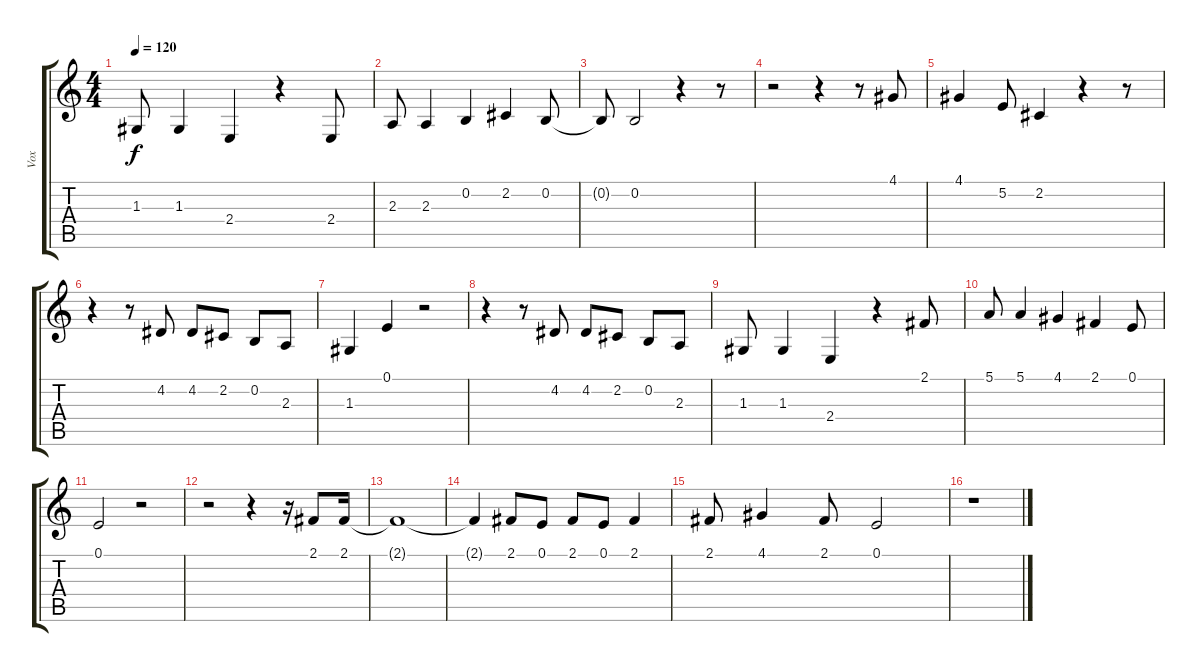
\track ("Vox" "Vox") {instrument drawbarorgan}
\staff {score tabs}
\tuning (E4 B3 G3 D3 A2 E2) {hide}
\ts (4 4)
\tempo 120
\clef g2
\ks c
1.3.8{dy f} 1.3.4 2.4.4 r.4 2.4.8 |
2.3.8 2.3.4 0.2.4 2.2.4 0.2.8 |
0.2{t}.8 0.2.2 r.4 r.8 |
r.2 r.4 r.8 4.1.8 |
4.1.4 5.2.8 2.2.4 r.4 r.8 |
r.4 r.8 4.2.8 4.2.8 2.2.8 0.2.8 2.3.8 |
1.3.4 0.1.4 r.2 |
r.4 r.8 4.2.8 4.2.8 2.2.8 0.2.8 2.3.8 |
1.3.8 1.3.4 2.4.4 r.4 2.1.8 |
5.1.8 5.1.4 4.1.4 2.1.4 0.1.8 |
0.1.2 r.2 |
r.2 r.4 r.16 2.1.8 2.1.16 |
2.1{t}.1 |
2.1{t}.4 2.1.8 0.1.8 2.1.8 0.1.8 2.1.4 |
2.1.8 4.1.4 2.1.8 0.1.2 |
r.1
